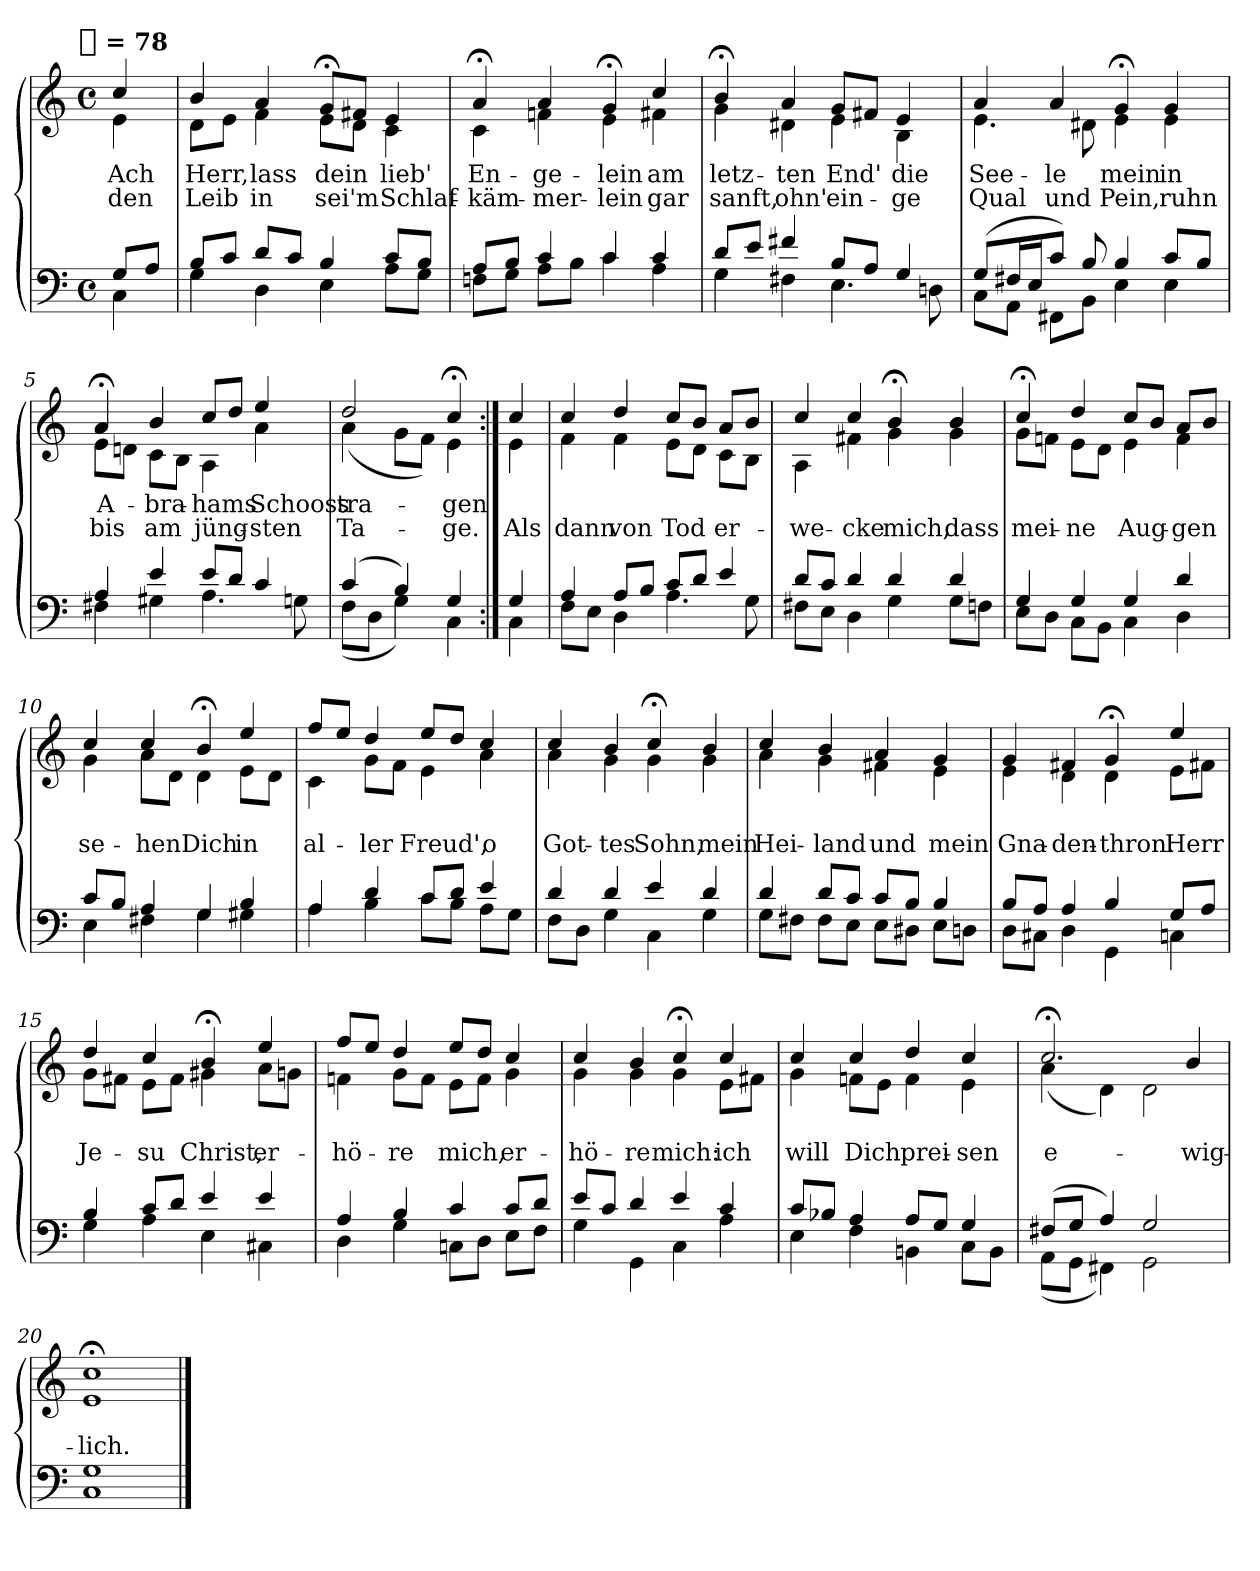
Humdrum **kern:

**kern	**kern	**text	**text
*part1	*part1	*part1	*part1
*staff2	*staff1	*staff1	*staff1
*clefF4	*clefG2	*	*
!!LO:TX:omd:t=[quarter] = 78
*M4/4	*M4/4	*	*
*met(c)	*met(c)	*	*
*MM78	*MM78	*	*
=	=	=	=
*^	*^	*	*
8GL	4C	4cc	4e	Ach	den
8AJ	.	.	.	.	.
=1	=1	=1	=1	=1	=1
8BL	4G	4b	8dL	Herr,	Leib
8cJ	.	.	8eJ	.	.
8dL	4D	4a	4f	lass	in
8cJ	.	.	.	.	.
4B	4E	8g;<L	8eL	dein	sei'm
.	.	8f#XJ	8dJ	.	.
8cL	8AL	4e	4c	lieb'	Schlaf-
8BJ	8GJ	.	.	.	.
=2	=2	=2	=2	=2	=2
8AL	8FnL	4a;<	4c	En-	-käm-
8BJ	8GJ	.	.	.	.
4c	8AL	4a	4fn	ge-	-mer-
.	8BJ	.	.	.	.
4c	4c	4g;<	4e	-lein	-lein
4c	4A	4cc	4f#X	am	gar
=3	=3	=3	=3	=3	=3
8dL	4G	4b;<	4g	letz-	sanft,
8eJ	.	.	.	.	.
4f#X	4F#X	4a	4d#X	-ten	ohn'
8BL	4.E	8gL	4e	End'	ein-
8AJ	.	8f#XJ	.	.	.
4G	.	4e	4B	die	-ge
.	8Dn	.	.	.	.
!!LO:LB:g=z	!!
=4	=4	=4	=4	=4	=4
(8GL	8CL	4a	4.e	See-	Qual
16F#XL	8AAJ	.	.	.	.
16EJ	.	.	.	.	.
8cJ)	8FF#XL	4a	.	-le	und
8B	8BBJ	.	8d#X	.	.
4B	4E	4g;<	4e	mein	Pein,
8cL	4E	4g	4e	in	ruhn
8BJ	.	.	.	.	.
=5	=5	=5	=5	=5	=5
4A	4F#X	4a;<	8eL	A-	bis
.	.	.	8dnJ	.	.
4e	4G#X	4b	8cL	-bra-	am
.	.	.	8BJ	.	.
8eL	4.A	8ccL	4A	-hams	jüng-
8dJ	.	8ddJ	.	.	.
4c	.	4ee	4a	Schooss	-sten
.	8Gn	.	.	.	.
=6	=6	=6	=6	=6	=6
(4c	(8FL	2dd	(4a	tra-	Ta-
.	8DJ	.	.	.	.
4B)	4G)	.	8gL	.	.
.	.	.	8fJ)	.	.
4G	4C	4cc;<	4e	-gen	-ge.
=:|!	=:|!	=:|!	=:|!	=:|!	=:|!
4G	4C	4cc	4e	.	Als
=7	=7	=7	=7	=7	=7
4A	8FL	4cc	4f	.	dann
.	8EJ	.	.	.	.
8AL	4D	4dd	4f	.	von
8BJ	.	.	.	.	.
8cL	4.A	8ccL	8eL	.	Tod
8dJ	.	8bJ	8dJ	.	.
4e	.	8aL	8cL	.	-er-
.	8G	8bJ	8BJ	.	.
!!LO:LB:g=z	!!
=8	=8	=8	=8	=8	=8
8dL	8F#XL	4cc	4A	.	-we-
8cJ	8EJ	.	.	.	.
4d	4D	4cc	4f#X	.	-cke
4d	4G	4b;<	4g	.	mich,
4d	8GL	4b	4g	.	dass
.	8FnJ	.	.	.	.
=9	=9	=9	=9	=9	=9
4G	8EL	4cc;<	8gL	.	mei-
.	8DJ	.	8fnJ	.	.
4G	8CL	4dd	8eL	.	-ne
.	8BBJ	.	8dJ	.	.
4G	4C	8ccL	4e	.	Aug-
.	.	8bJ	.	.	.
4d	4D	8aL	4f	.	-gen
.	.	8bJ	.	.	.
=10	=10	=10	=10	=10	=10
8cL	4E	4cc	4g	.	se-
8BJ	.	.	.	.	.
4A	4F#X	4cc	8aL	.	-hen
.	.	.	8dJ	.	.
4G	4G	4b;<	4d	.	Dich
4B	4G#X	4ee	8eL	.	in
.	.	.	8dJ	.	.
=11	=11	=11	=11	=11	=11
4A	4A	8ffL	4c	.	al-
.	.	8eeJ	.	.	.
4d	4B	4dd	8gL	.	-ler
.	.	.	8fJ	.	.
8cL	8cL	8eeL	4e	.	Freud',
8dJ	8BJ	8ddJ	.	.	.
4e	8AL	4cc	4a	.	o
.	8GJ	.	.	.	.
!!LO:LB:g=z	!!
=12	=12	=12	=12	=12	=12
4d	8FL	4cc	4a	.	Got-
.	8DJ	.	.	.	.
4d	4G	4b	4g	.	-tes
4e	4C	4cc;<	4g	.	Sohn,
4d	4G	4b	4g	.	mein
=13	=13	=13	=13	=13	=13
4d	8GL	4cc	4a	.	Hei-
.	8F#XJ	.	.	.	.
8dL	8F#L	4b	4g	.	-land
8cJ	8EJ	.	.	.	.
8cL	8EL	4a	4f#X	.	und
8BJ	8D#XJ	.	.	.	.
4B	8EL	4g	4e	.	mein
.	8DnJ	.	.	.	.
=14	=14	=14	=14	=14	=14
8BL	8DL	4g	4e	.	Gna-
8AJ	8C#XJ	.	.	.	.
4A	4D	4f#X	4d	.	-den-
4B	4GG	4g;<	4d	.	-thron.
8GL	4Cn	4ee	8eL	.	Herr
8AJ	.	.	8f#XJ	.	.
=15	=15	=15	=15	=15	=15
4B	4G	4dd	8gL	.	Je-
.	.	.	8f#XJ	.	.
8cL	4A	4cc	8eL	.	-su
8dJ	.	.	8f#J	.	.
4e	4E	4b;<	4g#X	.	Christ,
4e	4C#X	4ee	8aL	.	er-
.	.	.	8gnJ	.	.
!!LO:PB:g=z	!!
=16	=16	=16	=16	=16	=16
4A	4D	8ffL	4fn	.	-hö-
.	.	8eeJ	.	.	.
4B	4G	4dd	8gL	.	-re
.	.	.	8fJ	.	.
4c	8CnL	8eeL	8eL	.	mich,
.	8DJ	8ddJ	8fJ	.	.
8cL	8EL	4cc	4g	.	er-
8dJ	8FJ	.	.	.	.
=17	=17	=17	=17	=17	=17
8eL	4G	4cc	4g	.	-hö-
8cJ	.	.	.	.	.
4d	4GG	4b	4g	.	-re
4e	4C	4cc;<	4g	.	mich:
4c	4A	4cc	8eL	.	ich
.	.	.	8f#XJ	.	.
=18	=18	=18	=18	=18	=18
8cL	4E	4cc	4g	.	will
8B-XJ	.	.	.	.	.
4A	4F	4cc	8fnL	.	Dich
.	.	.	8eJ	.	.
8AL	4BBn	4dd	4f	.	prei-
8GJ	.	.	.	.	.
4G	8CL	4cc	4e	.	-sen
.	8BBJ	.	.	.	.
=19	=19	=19	=19	=19	=19
(8F#XL	(8AAL	2.cc;<	(4a	.	e-
8GJ	8GGJ	.	.	.	.
4A)	4FF#X)	.	4d)	.	.
2G	2GG	.	2d	.	.
.	.	4b	.	.	-wig-
=20	=20	=20	=20	=20	=20
1G	1C	1cc;<	1e	.	-lich.
*v	*v	*	*	*	*
*	*v	*v	*	*
==	==	==	==
*-	*-	*-	*-
